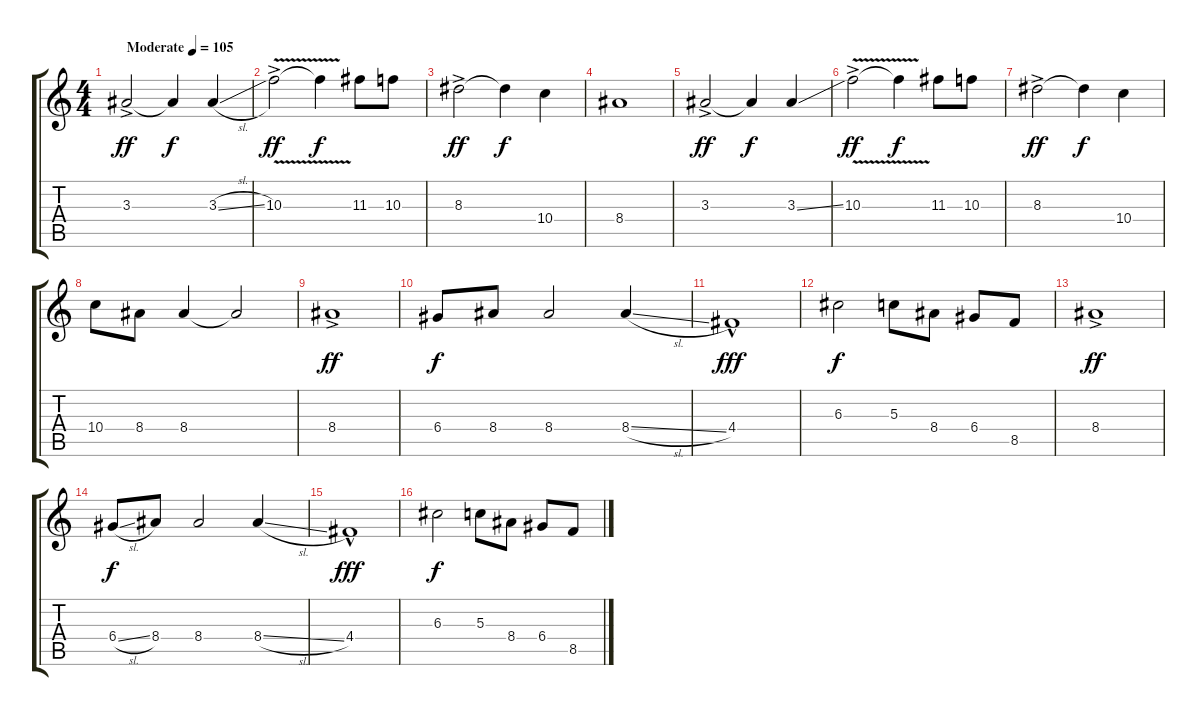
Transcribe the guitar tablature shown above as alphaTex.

\track "" {instrument acousticguitarsteel}
\staff {score tabs}
\tuning (E4 B3 G3 D3 A2 E2) {hide}
\ts (4 4)
\tempo (105 "Moderate")
\clef g2
\ks c
3.3{ac}.2{dy ff instrument acousticguitarsteel} 3.3{t}.4{dy f} 3.3{sl}.4 |
10.3{v ac}.2{dy ff} 10.3{t}.4{dy f} 11.3.8 10.3.8 |
8.3{ac}.2{dy ff} 8.3{t}.4{dy f} 10.4.4 |
8.4.1 |
3.3{ac}.2{dy ff} 3.3{t}.4{dy f} 3.3{ss}.4 |
10.3{v ac}.2{dy ff} 10.3{t}.4{dy f} 11.3.8 10.3.8 |
8.3{ac}.2{dy ff} 8.3{t}.4{dy f} 10.4.4 |
10.4.8 8.4.8 8.4.4 8.4{t}.2 |
8.4{ac}.1{dy ff} |
6.4.8{dy f} 8.4.8 8.4.2 8.4{sl}.4 |
4.4{hac}.1{dy fff} |
6.3.2{dy f} 5.3.8 8.4.8 6.4.8 8.5.8 |
8.4{ac}.1{dy ff} |
6.4{sl}.8{dy f} 8.4.8 8.4.2 8.4{sl}.4 |
4.4{hac}.1{dy fff} |
6.3.2{dy f} 5.3.8 8.4.8 6.4.8 8.5.8
